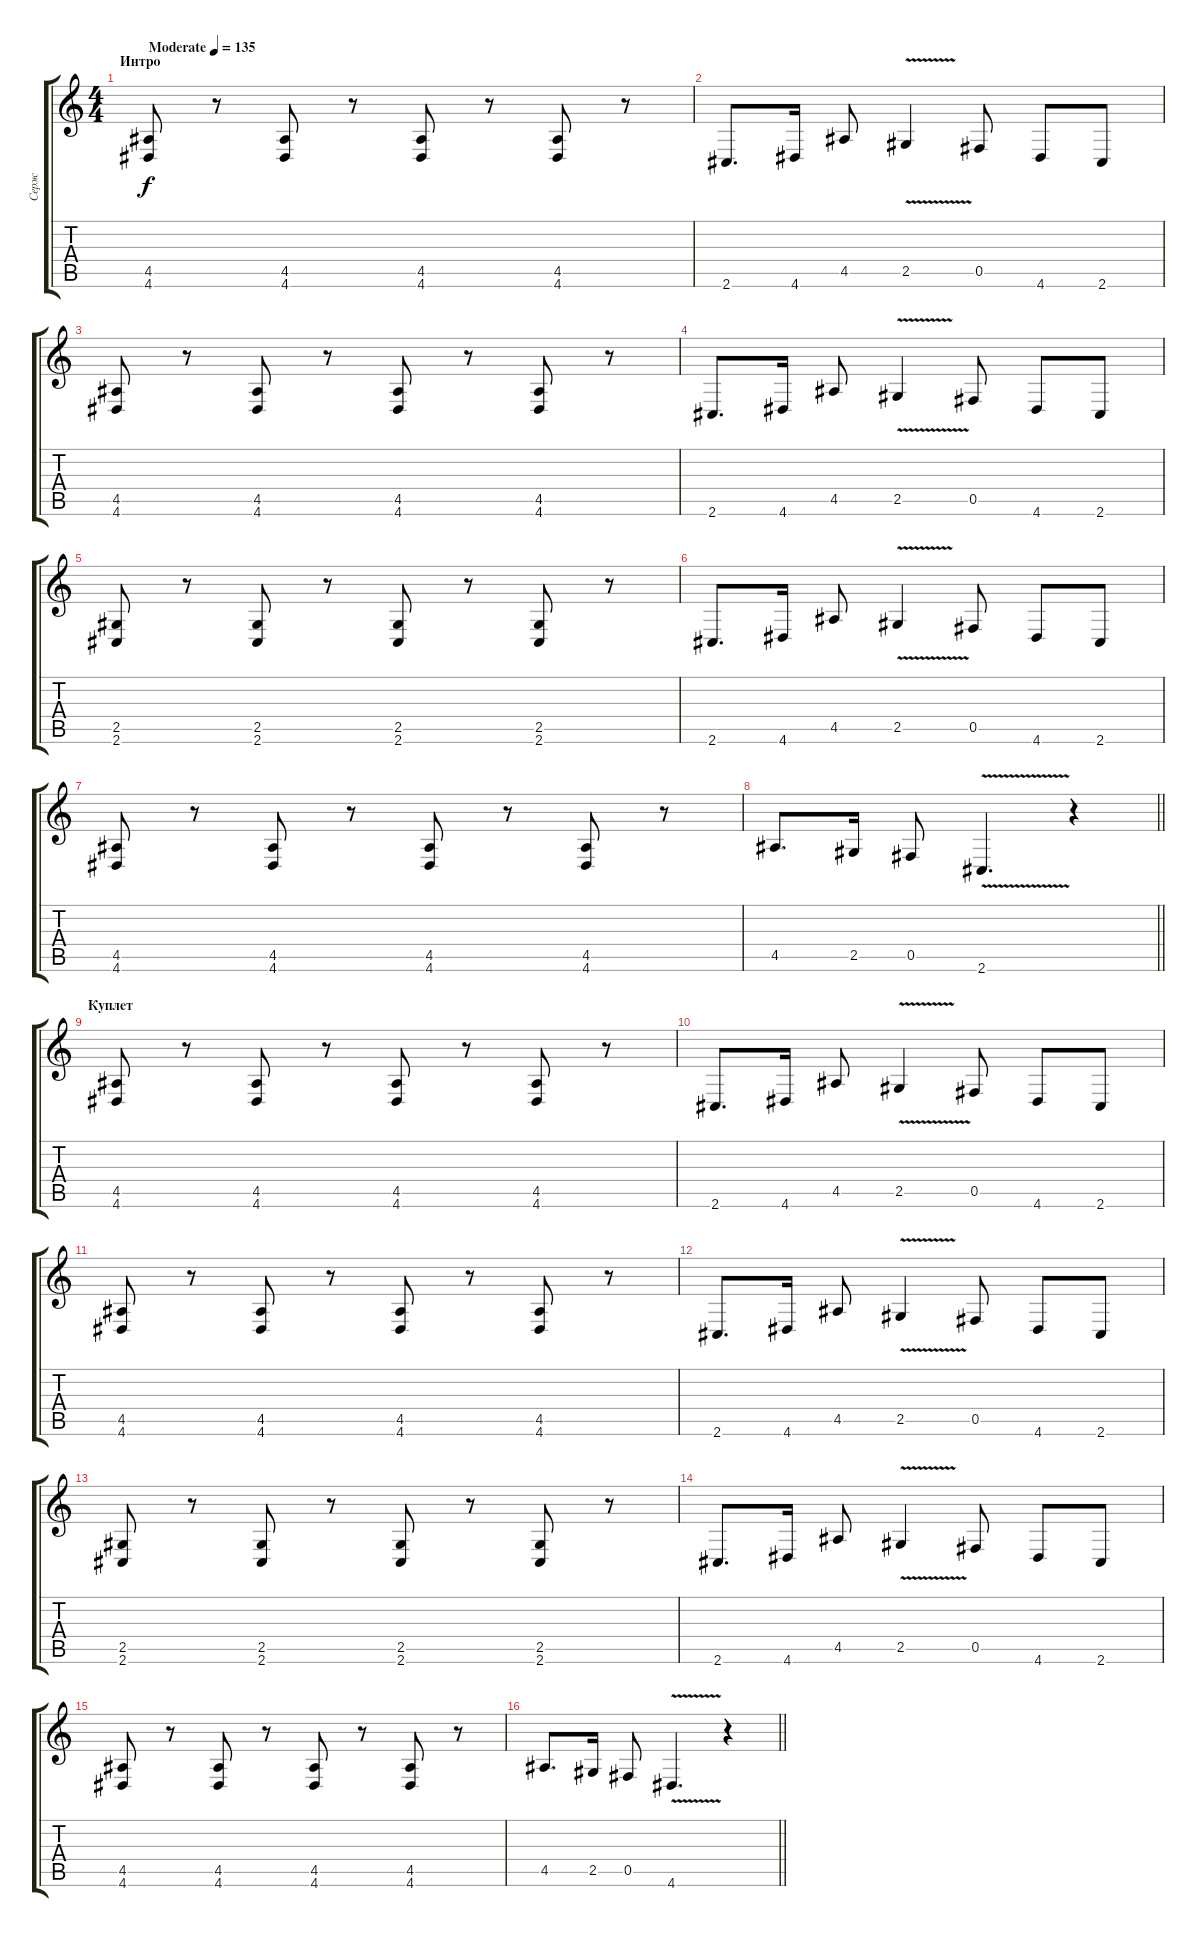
\track ("Серж" "Серж") {instrument overdrivenguitar}
\staff {score tabs}
\tuning (Db4 Ab3 E3 B2 Gb2 B1) {hide}
\ts (4 4)
\section ("" "Интро")
\tempo (135 "Moderate")
\clef g2
\ks c
(4.5 4.6).8{dy f instrument overdrivenguitar} r.8 (4.5 4.6).8 r.8 (4.5 4.6).8 r.8 (4.5 4.6).8 r.8 |
2.6.8{d} 4.6.16 4.5.8 2.5{v}.4 0.5.8 4.6.8 2.6.8 |
(4.5 4.6).8 r.8 (4.5 4.6).8 r.8 (4.5 4.6).8 r.8 (4.5 4.6).8 r.8 |
2.6.8{d} 4.6.16 4.5.8 2.5{v}.4 0.5.8 4.6.8 2.6.8 |
(2.5 2.6).8 r.8 (2.5 2.6).8 r.8 (2.5 2.6).8 r.8 (2.5 2.6).8 r.8 |
2.6.8{d} 4.6.16 4.5.8 2.5{v}.4 0.5.8 4.6.8 2.6.8 |
(4.5 4.6).8 r.8 (4.5 4.6).8 r.8 (4.5 4.6).8 r.8 (4.5 4.6).8 r.8 |
\barLineRight lightlight
4.5.8{d} 2.5.16 0.5.8 2.6{v}.4{d} r.4 |
\section ("" "Куплет")
(4.5 4.6).8 r.8 (4.5 4.6).8 r.8 (4.5 4.6).8 r.8 (4.5 4.6).8 r.8 |
2.6.8{d} 4.6.16 4.5.8 2.5{v}.4 0.5.8 4.6.8 2.6.8 |
(4.5 4.6).8 r.8 (4.5 4.6).8 r.8 (4.5 4.6).8 r.8 (4.5 4.6).8 r.8 |
2.6.8{d} 4.6.16 4.5.8 2.5{v}.4 0.5.8 4.6.8 2.6.8 |
(2.5 2.6).8 r.8 (2.5 2.6).8 r.8 (2.5 2.6).8 r.8 (2.5 2.6).8 r.8 |
2.6.8{d} 4.6.16 4.5.8 2.5{v}.4 0.5.8 4.6.8 2.6.8 |
(4.5 4.6).8 r.8 (4.5 4.6).8 r.8 (4.5 4.6).8 r.8 (4.5 4.6).8 r.8 |
\barLineRight lightlight
4.5.8{d} 2.5.16 0.5.8 4.6{v}.4{d} r.4
